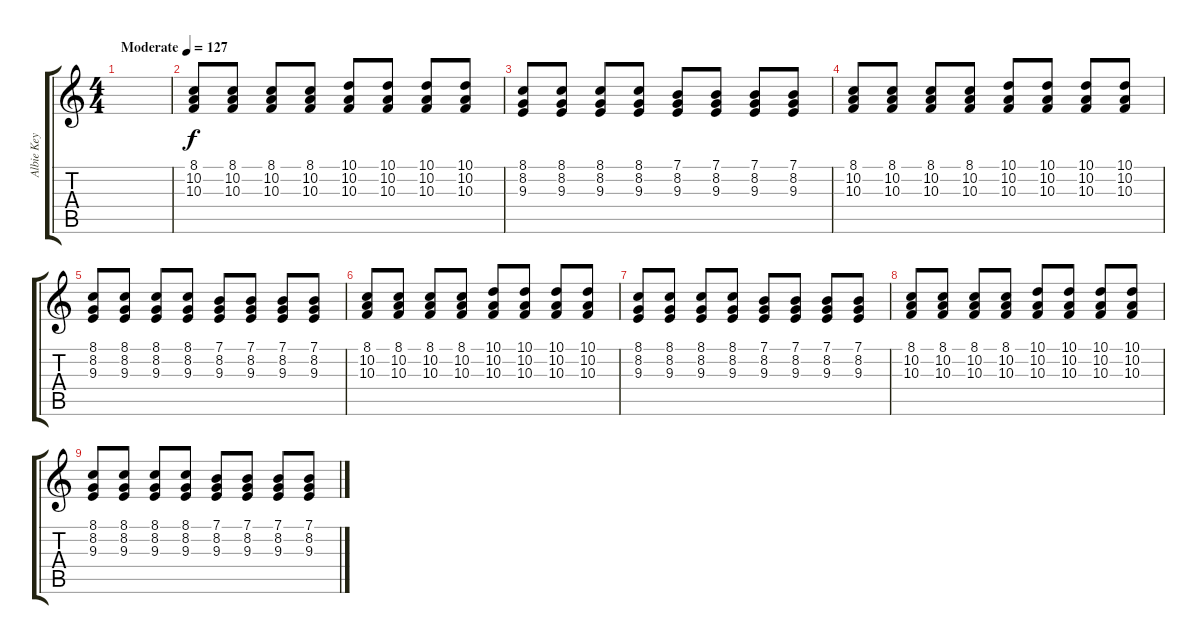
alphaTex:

\track ("Albie Key Left" "Albie Key ") {instrument recorder}
\staff {score tabs}
\tuning (E4 B3 G3 D3 A2 E2) {hide}
\ts (4 4)
\tempo (127 "Moderate")
\clef g2
\ks c
|
(8.1 10.2 10.3).8 (8.1 10.2 10.3).8 (8.1 10.2 10.3).8 (8.1 10.2 10.3).8 (10.1 10.2 10.3).8 (10.1 10.2 10.3).8 (10.1 10.2 10.3).8 (10.1 10.2 10.3).8 |
(8.1 8.2 9.3).8 (8.1 8.2 9.3).8 (8.1 8.2 9.3).8 (8.1 8.2 9.3).8 (7.1 8.2 9.3).8 (7.1 8.2 9.3).8 (7.1 8.2 9.3).8 (7.1 8.2 9.3).8 |
(8.1 10.2 10.3).8 (8.1 10.2 10.3).8 (8.1 10.2 10.3).8 (8.1 10.2 10.3).8 (10.1 10.2 10.3).8 (10.1 10.2 10.3).8 (10.1 10.2 10.3).8 (10.1 10.2 10.3).8 |
(8.1 8.2 9.3).8 (8.1 8.2 9.3).8 (8.1 8.2 9.3).8 (8.1 8.2 9.3).8 (7.1 8.2 9.3).8 (7.1 8.2 9.3).8 (7.1 8.2 9.3).8 (7.1 8.2 9.3).8 |
(8.1 10.2 10.3).8 (8.1 10.2 10.3).8 (8.1 10.2 10.3).8 (8.1 10.2 10.3).8 (10.1 10.2 10.3).8 (10.1 10.2 10.3).8 (10.1 10.2 10.3).8 (10.1 10.2 10.3).8 |
(8.1 8.2 9.3).8 (8.1 8.2 9.3).8 (8.1 8.2 9.3).8 (8.1 8.2 9.3).8 (7.1 8.2 9.3).8 (7.1 8.2 9.3).8 (7.1 8.2 9.3).8 (7.1 8.2 9.3).8 |
(8.1 10.2 10.3).8 (8.1 10.2 10.3).8 (8.1 10.2 10.3).8 (8.1 10.2 10.3).8 (10.1 10.2 10.3).8 (10.1 10.2 10.3).8 (10.1 10.2 10.3).8 (10.1 10.2 10.3).8 |
(8.1 8.2 9.3).8 (8.1 8.2 9.3).8 (8.1 8.2 9.3).8 (8.1 8.2 9.3).8 (7.1 8.2 9.3).8 (7.1 8.2 9.3).8 (7.1 8.2 9.3).8 (7.1 8.2 9.3).8
